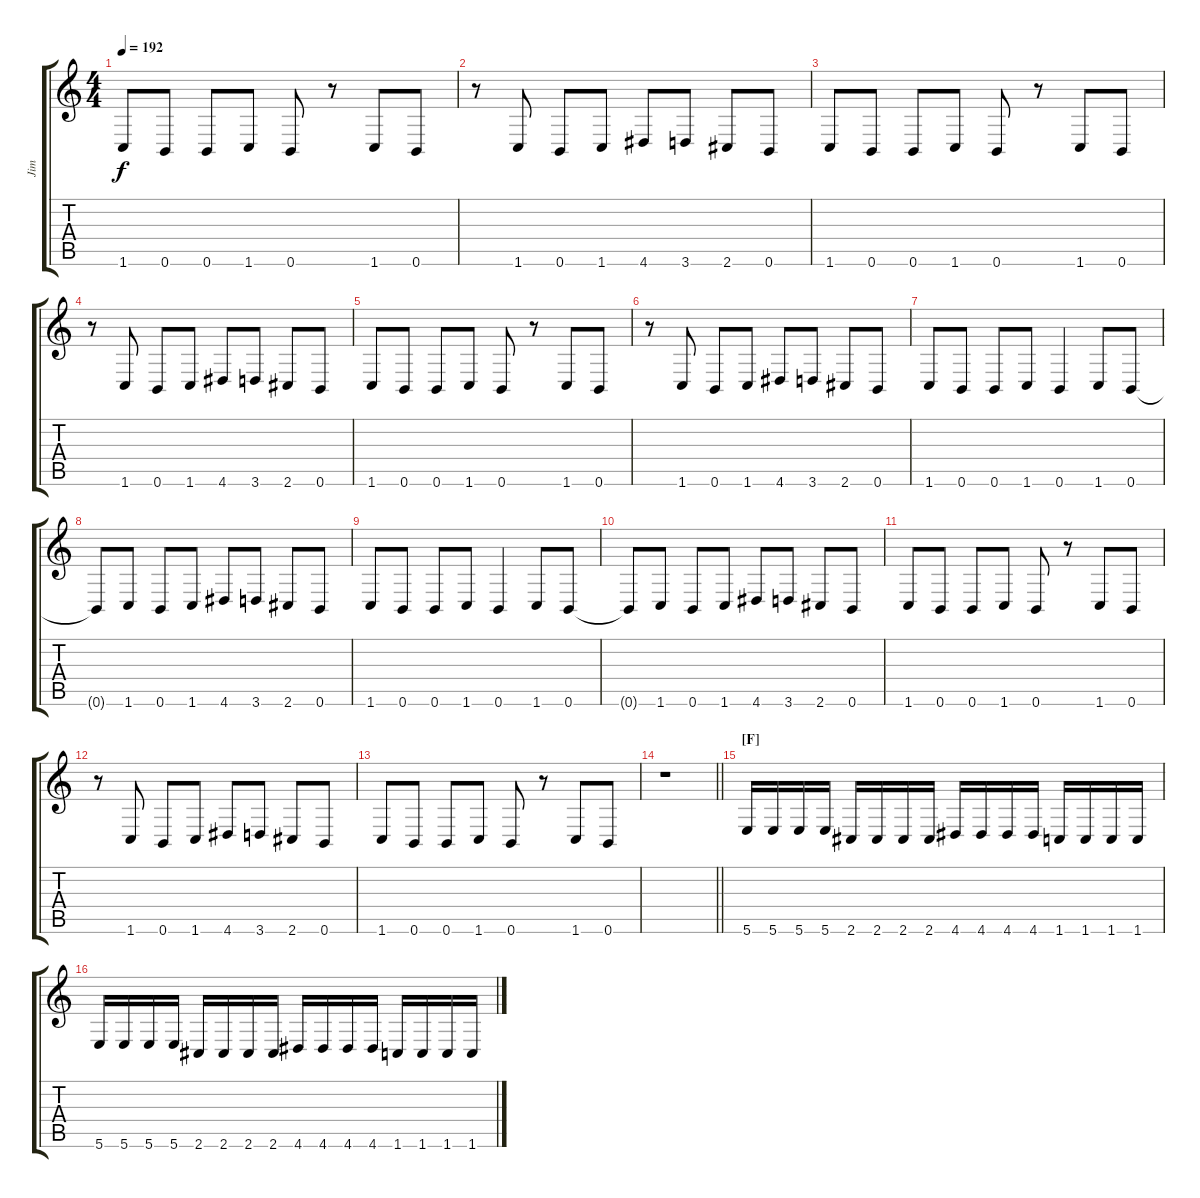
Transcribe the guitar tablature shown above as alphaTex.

\track ("Jim" "Jim") {instrument distortionguitar}
\staff {score tabs}
\tuning (Db4 Ab3 E3 B2 Gb2 B1) {hide}
\ts (4 4)
\tempo 192
\clef g2
\ks c
1.6.8{dy f} 0.6.8 0.6.8 1.6.8 0.6.8 r.8 1.6.8 0.6.8 |
r.8 1.6.8 0.6.8 1.6.8 4.6.8 3.6.8 2.6.8 0.6.8 |
1.6.8 0.6.8 0.6.8 1.6.8 0.6.8 r.8 1.6.8 0.6.8 |
r.8 1.6.8 0.6.8 1.6.8 4.6.8 3.6.8 2.6.8 0.6.8 |
1.6.8 0.6.8 0.6.8 1.6.8 0.6.8 r.8 1.6.8 0.6.8 |
r.8 1.6.8 0.6.8 1.6.8 4.6.8 3.6.8 2.6.8 0.6.8 |
1.6.8 0.6.8 0.6.8 1.6.8 0.6.4 1.6.8 0.6.8 |
0.6{t}.8 1.6.8 0.6.8 1.6.8 4.6.8 3.6.8 2.6.8 0.6.8 |
1.6.8 0.6.8 0.6.8 1.6.8 0.6.4 1.6.8 0.6.8 |
0.6{t}.8 1.6.8 0.6.8 1.6.8 4.6.8 3.6.8 2.6.8 0.6.8 |
1.6.8 0.6.8 0.6.8 1.6.8 0.6.8 r.8 1.6.8 0.6.8 |
r.8 1.6.8 0.6.8 1.6.8 4.6.8 3.6.8 2.6.8 0.6.8 |
1.6.8 0.6.8 0.6.8 1.6.8 0.6.8 r.8 1.6.8 0.6.8 |
\barLineRight lightlight
r.1 |
\section ("" "[F]")
5.6.16 5.6.16 5.6.16 5.6.16 2.6.16 2.6.16 2.6.16 2.6.16 4.6.16 4.6.16 4.6.16 4.6.16 1.6.16 1.6.16 1.6.16 1.6.16 |
5.6.16 5.6.16 5.6.16 5.6.16 2.6.16 2.6.16 2.6.16 2.6.16 4.6.16 4.6.16 4.6.16 4.6.16 1.6.16 1.6.16 1.6.16 1.6.16
